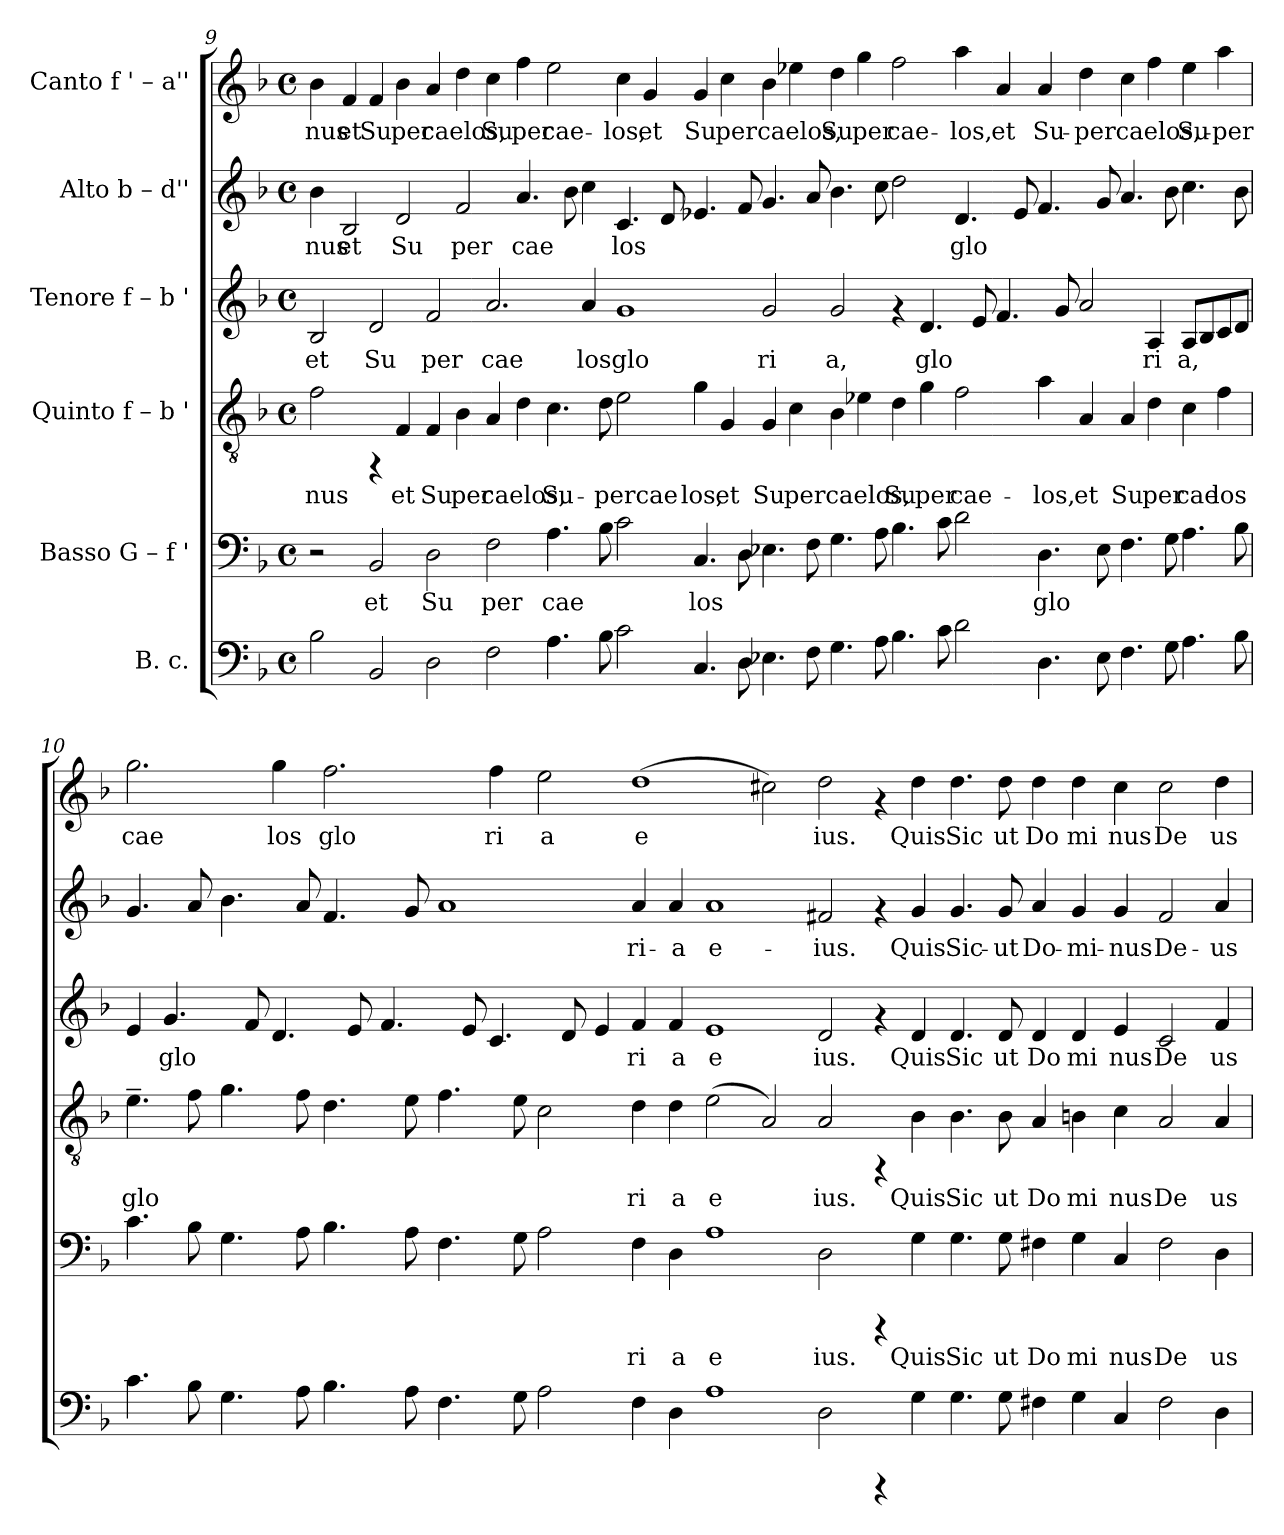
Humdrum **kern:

**kern	**kern	**text	**kern	**text	**kern	**text	**kern	**text	**kern	**text
*part6	*part5	*part5	*part4	*part4	*part3	*part3	*part2	*part2	*part1	*part1
*staff6	*staff5	*staff5	*staff4	*staff4	*staff3	*staff3	*staff2	*staff2	*staff1	*staff1
*I"B. c.	*I"Basso  G – f '	*	*I"Quinto  f – b '	*	*I"Tenore  f – b '	*	*I"Alto  b – d''	*	*I"Canto  f ' – a''	*
!!LO:LB:g=z
*clefF4	*clefF4	*	*clefGv2	*	*clefG2	*	*clefG2	*	*clefG2	*
*k[b-]	*k[b-]	*	*k[b-]	*	*k[b-]	*	*k[b-]	*	*k[b-]	*
*F:	*F:	*	*F:	*	*F:	*	*F:	*	*F:	*
*M4/4	*M4/4	*	*M4/4	*	*M4/4	*	*M4/4	*	*M4/4	*
*met(c)	*met(c)	*	*met(c)	*	*met(c)	*	*met(c)	*	*met(c)	*
=9	=9	=9	=9	=9	=9	=9	=9	=9	=9	=9
!	!	!	!	!LO:LY:b:cj	!	!LO:LY:b:cj	!	!LO:LY:b:cj	!	!LO:LY:b:cj
2B-\	2r	.	2f\	nus	2B-/	et	4b-\	-nus	4b-\	nus
!	!	!	!	!	!	!	!	!LO:LY:b:cj	!	!LO:LY:b:cj
.	.	.	.	.	.	.	2B-/	et	4f/	et
!	!	!LO:LY:b:cj	!	!	!	!LO:LY:b:cj	!	!	!	!LO:LY:b:cj
2BB-/	2BB-/	et	4rFF	.	2d/	Su	.	.	4f/	Su-
!	!	!	!	!LO:LY:b:cj	!	!	!	!LO:LY:b:cj	!	!LO:LY:b:cj
.	.	.	4F/	et	.	.	2d/	Su	4b-\	-per
!	!	!LO:LY:b:cj	!	!LO:LY:b:cj	!	!LO:LY:b:cj	!	!	!	!LO:LY:b:cj
2D\	2D\	Su	4F/	Su-	2f/	per	.	.	4a/	caelos,
!	!	!	!	!LO:LY:b:cj	!	!	!	!LO:LY:b:cj	!	!LO:LY:b:cj
.	.	.	4B-\	-per	.	.	2f/	per	4dd\	.
!	!	!LO:LY:b:cj	!	!LO:LY:b:cj	!	!LO:LY:b:cj	!	!	!	!LO:LY:b:cj
2F\	2F\	per	4A/	caelos,	2.a/	cae	.	.	4cc\	Su-
!	!	!	!	!LO:LY:b:cj	!	!	!	!LO:LY:b:cj	!	!LO:LY:b:cj
.	.	.	4d\	.	.	.	4.a/	cae	4ff\	-per
!	!	!LO:LY:b:cj	!	!LO:LY:b:cj	!	!	!	!	!	!LO:LY:b:cj
4.A\	4.A\	cae	4.c\	Su-	.	.	.	.	2ee\	cae-
!	!	!	!	!	!	!	!	!LO:LY:b:cj	!	!
.	.	.	.	.	.	.	8b-\	.	.	.
!	!	!	!	!	!	!LO:LY:b:cj	!	!LO:LY:b:cj	!	!
.	.	.	.	.	4a/	los	4cc\	.	.	.
!	!	!LO:LY:b:cj	!	!LO:LY:b:cj	!	!	!	!	!	!
8B-\	8B-\	.	8d\	-percae-	.	.	.	.	.	.
!	!	!LO:LY:b:cj	!	!LO:LY:b:cj	!	!LO:LY:b:cj	!	!LO:LY:b:cj	!	!LO:LY:b:cj
2c\	2c\	.	2e\	--	1g	glo	4.c/	los	4cc\	-los,
!	!	!	!	!	!	!	!	!	!	!LO:LY:b:cj
.	.	.	.	.	.	.	.	.	4g/	et
!	!	!	!	!	!	!	!	!LO:LY:b:cj	!	!
.	.	.	.	.	.	.	8d/	.	.	.
!	!	!LO:LY:b:cj	!	!LO:LY:b:cj	!	!	!	!LO:LY:b:cj	!	!LO:LY:b:cj
4.C/	4.C/	los	4g\	-los,	.	.	4.e-X/	.	4g/	Su-
!	!	!	!	!LO:LY:b:cj	!	!	!	!	!	!LO:LY:b:cj
.	.	.	4G/	et	.	.	.	.	4cc\	-per
!	!	!LO:LY:b:cj	!	!	!	!	!	!LO:LY:b:cj	!	!
8D\	8D\	.	.	.	.	.	8f/	.	.	.
!	!	!LO:LY:b:cj	!	!LO:LY:b:cj	!	!LO:LY:b:cj	!	!LO:LY:b:cj	!	!LO:LY:b:cj
4.E-X\	4.E-X\	.	4G/	Su-	2g/	ri	4.g/	.	4b-\	caelos,
!	!	!	!	!LO:LY:b:cj	!	!	!	!	!	!LO:LY:b:cj
.	.	.	4c\	-per	.	.	.	.	4ee-X\	.
!	!	!LO:LY:b:cj	!	!	!	!	!	!LO:LY:b:cj	!	!
8F\	8F\	.	.	.	.	.	8a/	.	.	.
!	!	!LO:LY:b:cj	!	!LO:LY:b:cj	!	!LO:LY:b:cj	!	!LO:LY:b:cj	!	!LO:LY:b:cj
4.G\	4.G\	.	4B-\	caelos,	2g/	a,	4.b-\	.	4dd\	Su-
!	!	!	!	!LO:LY:b:cj	!	!	!	!	!	!LO:LY:b:cj
.	.	.	4e-X\	.	.	.	.	.	4gg\	-per
!	!	!LO:LY:b:cj	!	!	!	!	!	!LO:LY:b:cj	!	!
8A\	8A\	.	.	.	.	.	8cc\	.	.	.
!	!	!LO:LY:b:cj	!	!LO:LY:b:cj	!	!	!	!LO:LY:b:cj	!	!LO:LY:b:cj
4.B-\	4.B-\	.	4d\	Su-	4rf	.	2dd\	.	2ff\	cae-
!	!	!	!	!LO:LY:b:cj	!	!LO:LY:b:cj	!	!	!	!
.	.	.	4g\	-per	4.d/	glo	.	.	.	.
!	!	!LO:LY:b:cj	!	!	!	!	!	!	!	!
8c\	8c\	.	.	.	.	.	.	.	.	.
!	!	!LO:LY:b:cj	!	!LO:LY:b:cj	!	!	!	!LO:LY:b:cj	!	!LO:LY:b:cj
2d\	2d\	.	2f\	cae-	.	.	4.d/	glo	4aa\	-los,
!	!	!	!	!	!	!LO:LY:b:cj	!	!	!	!
.	.	.	.	.	8e/	.	.	.	.	.
!	!	!	!	!	!	!LO:LY:b:cj	!	!	!	!LO:LY:b:cj
.	.	.	.	.	4.f/	.	.	.	4a/	et
!	!	!	!	!	!	!	!	!LO:LY:b:cj	!	!
.	.	.	.	.	.	.	8e-/	.	.	.
!	!	!LO:LY:b:cj	!	!LO:LY:b:cj	!	!	!	!LO:LY:b:cj	!	!LO:LY:b:cj
4.D\	4.D\	glo	4a\	-los,	.	.	4.f/	.	4a/	Su-
!	!	!	!	!	!	!LO:LY:b:cj	!	!	!	!
.	.	.	.	.	8g/	.	.	.	.	.
!	!	!	!	!LO:LY:b:cj	!	!LO:LY:b:cj	!	!	!	!LO:LY:b:cj
.	.	.	4A/	et	2a/	.	.	.	4dd\	-per
!	!	!LO:LY:b:cj	!	!	!	!	!	!LO:LY:b:cj	!	!
8E-\	8E-\	.	.	.	.	.	8g/	.	.	.
!	!	!LO:LY:b:cj	!	!LO:LY:b:cj	!	!	!	!LO:LY:b:cj	!	!LO:LY:b:cj
4.F\	4.F\	.	4A/	Su-	.	.	4.a/	.	4cc\	caelos,
!	!	!	!	!LO:LY:b:cj	!	!LO:LY:b:cj	!	!	!	!LO:LY:b:cj
.	.	.	4d\	-per	4A/	ri	.	.	4ff\	.
!	!	!LO:LY:b:cj	!	!	!	!	!	!LO:LY:b:cj	!	!
8G\	8G\	.	.	.	.	.	8b-\	.	.	.
!	!	!LO:LY:b:cj	!	!LO:LY:b:cj	!	!LO:LY:b:cj	!	!LO:LY:b:cj	!	!LO:LY:b:cj
4.A\	4.A\	.	4c\	cae-	8A/L	a,	4.cc\	.	4ee-\	Su-
!	!	!	!	!	!	!LO:LY:b:cj	!	!	!	!
.	.	.	.	.	8B-/	.	.	.	.	.
!	!	!	!	!LO:LY:b:cj	!	!LO:LY:b:cj	!	!	!	!LO:LY:b:cj
.	.	.	4f\	-los	8c/	.	.	.	4aa\	-per
!	!	!LO:LY:b:cj	!	!	!	!LO:LY:b:cj	!	!LO:LY:b:cj	!	!
8B-\	8B-\	.	.	.	8d/J	.	8b-\	.	.	.
!!LO:PB:g=z
=10	=10	=10	=10	=10	=10	=10	=10	=10	=10	=10
!	!	!LO:LY:b:cj	!	!LO:LY:b:cj	!	!LO:LY:b:cj	!	!LO:LY:b:cj	!	!LO:LY:b:cj
4.c\	4.c\	.	4.e~>\	glo	4e/	.	4.g/	.	2.gg\	cae
!	!	!	!	!	!	!LO:LY:b:cj	!	!	!	!
.	.	.	.	.	4.g/	glo	.	.	.	.
!	!	!LO:LY:b:cj	!	!LO:LY:b:cj	!	!	!	!LO:LY:b:cj	!	!
8B-\	8B-\	.	8f\	.	.	.	8a/	.	.	.
!	!	!LO:LY:b:cj	!	!LO:LY:b:cj	!	!	!	!LO:LY:b:cj	!	!
4.G\	4.G\	.	4.g\	.	.	.	4.b-\	.	.	.
!	!	!	!	!	!	!LO:LY:b:cj	!	!	!	!
.	.	.	.	.	8f/	.	.	.	.	.
!	!	!	!	!	!	!LO:LY:b:cj	!	!	!	!LO:LY:b:cj
.	.	.	.	.	4.d/	.	.	.	4gg\	los
!	!	!LO:LY:b:cj	!	!LO:LY:b:cj	!	!	!	!LO:LY:b:cj	!	!
8A\	8A\	.	8f\	.	.	.	8a/	.	.	.
!	!	!LO:LY:b:cj	!	!LO:LY:b:cj	!	!	!	!LO:LY:b:cj	!	!LO:LY:b:cj
4.B-\	4.B-\	.	4.d\	.	.	.	4.f/	.	2.ff\	glo
!	!	!	!	!	!	!LO:LY:b:cj	!	!	!	!
.	.	.	.	.	8e/	.	.	.	.	.
!	!	!	!	!	!	!LO:LY:b:cj	!	!	!	!
.	.	.	.	.	4.f/	.	.	.	.	.
!	!	!LO:LY:b:cj	!	!LO:LY:b:cj	!	!	!	!LO:LY:b:cj	!	!
8A\	8A\	.	8e\	.	.	.	8g/	.	.	.
!	!	!LO:LY:b:cj	!	!LO:LY:b:cj	!	!	!	!LO:LY:b:cj	!	!
4.F\	4.F\	.	4.f\	.	.	.	1a	.	.	.
!	!	!	!	!	!	!LO:LY:b:cj	!	!	!	!
.	.	.	.	.	8e/	.	.	.	.	.
!	!	!	!	!	!	!LO:LY:b:cj	!	!	!	!LO:LY:b:cj
.	.	.	.	.	4.c/	.	.	.	4ff\	ri
!	!	!LO:LY:b:cj	!	!LO:LY:b:cj	!	!	!	!	!	!
8G\	8G\	.	8e\	.	.	.	.	.	.	.
!	!	!LO:LY:b:cj	!	!LO:LY:b:cj	!	!	!	!	!	!LO:LY:b:cj
2A\	2A\	.	2c\	.	.	.	.	.	2ee\	a
!	!	!	!	!	!	!LO:LY:b:cj	!	!	!	!
.	.	.	.	.	8d/	.	.	.	.	.
!	!	!	!	!	!	!LO:LY:b:cj	!	!	!	!
.	.	.	.	.	4e/	.	.	.	.	.
!	!	!LO:LY:b:cj	!	!LO:LY:b:cj	!	!LO:LY:b:cj	!	!LO:LY:b:cj	!	!LO:LY:b:cj
4F\	4F\	ri	4d\	ri	4f/	ri	4a/	ri-	(>1dd	e
!	!	!LO:LY:b:cj	!	!LO:LY:b:cj	!	!LO:LY:b:cj	!	!LO:LY:b:cj	!	!
4D\	4D\	a	4d\	a	4f/	a	4a/	-a	.	.
!	!	!LO:LY:b:cj	!	!LO:LY:b:cj	!	!LO:LY:b:cj	!	!LO:LY:b:cj	!	!
1A	1A	e	(>2e\	e	1e	e	1a	e-	.	.
!	!	!	!	!LO:LY:b:cj	!	!	!	!	!	!LO:LY:b:cj
.	.	.	2A/)	.	.	.	.	.	2cc#X\)	.
!	!	!LO:LY:b:cj	!	!LO:LY:b:cj	!	!LO:LY:b:cj	!	!LO:LY:b:cj	!	!LO:LY:b:cj
2D\	2D\	ius.	2A/	ius.	2d/	ius.	2f#X/	-ius.	2dd\	ius.
4rCCC	4rCCC	.	4rFF	.	4rf	.	4rf	.	4rf	.
!	!	!LO:LY:b:cj	!	!LO:LY:b:cj	!	!LO:LY:b:cj	!	!LO:LY:b:cj	!	!LO:LY:b:cj
4G\	4G\	Quis	4B-\	Quis	4d/	Quis	4g/	Quis	4dd\	Quis
!	!	!LO:LY:b:cj	!	!LO:LY:b:cj	!	!LO:LY:b:cj	!	!LO:LY:b:cj	!	!LO:LY:b:cj
4.G\	4.G\	Sic	4.B-\	Sic	4.d/	Sic	4.g/	Sic-	4.dd\	Sic
!	!	!LO:LY:b:cj	!	!LO:LY:b:cj	!	!LO:LY:b:cj	!	!LO:LY:b:cj	!	!LO:LY:b:cj
8G\	8G\	ut	8B-\	ut	8d/	ut	8g/	-ut	8dd\	ut
!	!	!LO:LY:b:cj	!	!LO:LY:b:cj	!	!LO:LY:b:cj	!	!LO:LY:b:cj	!	!LO:LY:b:cj
4F#X\	4F#X\	Do	4A/	Do	4d/	Do	4a/	Do-	4dd\	Do
!	!	!LO:LY:b:cj	!	!LO:LY:b:cj	!	!LO:LY:b:cj	!	!LO:LY:b:cj	!	!LO:LY:b:cj
4G\	4G\	mi	4Bn\	mi	4d/	mi	4g/	-mi-	4dd\	mi
!	!	!LO:LY:b:cj	!	!LO:LY:b:cj	!	!LO:LY:b:cj	!	!LO:LY:b:cj	!	!LO:LY:b:cj
4C/	4C/	nus	4c\	nus	4e/	nus	4g/	-nus	4cc#\	nus
!	!	!LO:LY:b:cj	!	!LO:LY:b:cj	!	!LO:LY:b:cj	!	!LO:LY:b:cj	!	!LO:LY:b:cj
2F#\	2F#\	De	2A/	De	2c/	De	2f#/	De-	2cc#\	De
!	!	!LO:LY:b:cj	!	!LO:LY:b:cj	!	!LO:LY:b:cj	!	!LO:LY:b:cj	!	!LO:LY:b:cj
4D\	4D\	us	4A/	us	4f/	us	4a/	-us	4dd\	us
=	=	=	=	=	=	=	=	=	=	=
*-	*-	*-	*-	*-	*-	*-	*-	*-	*-	*-
